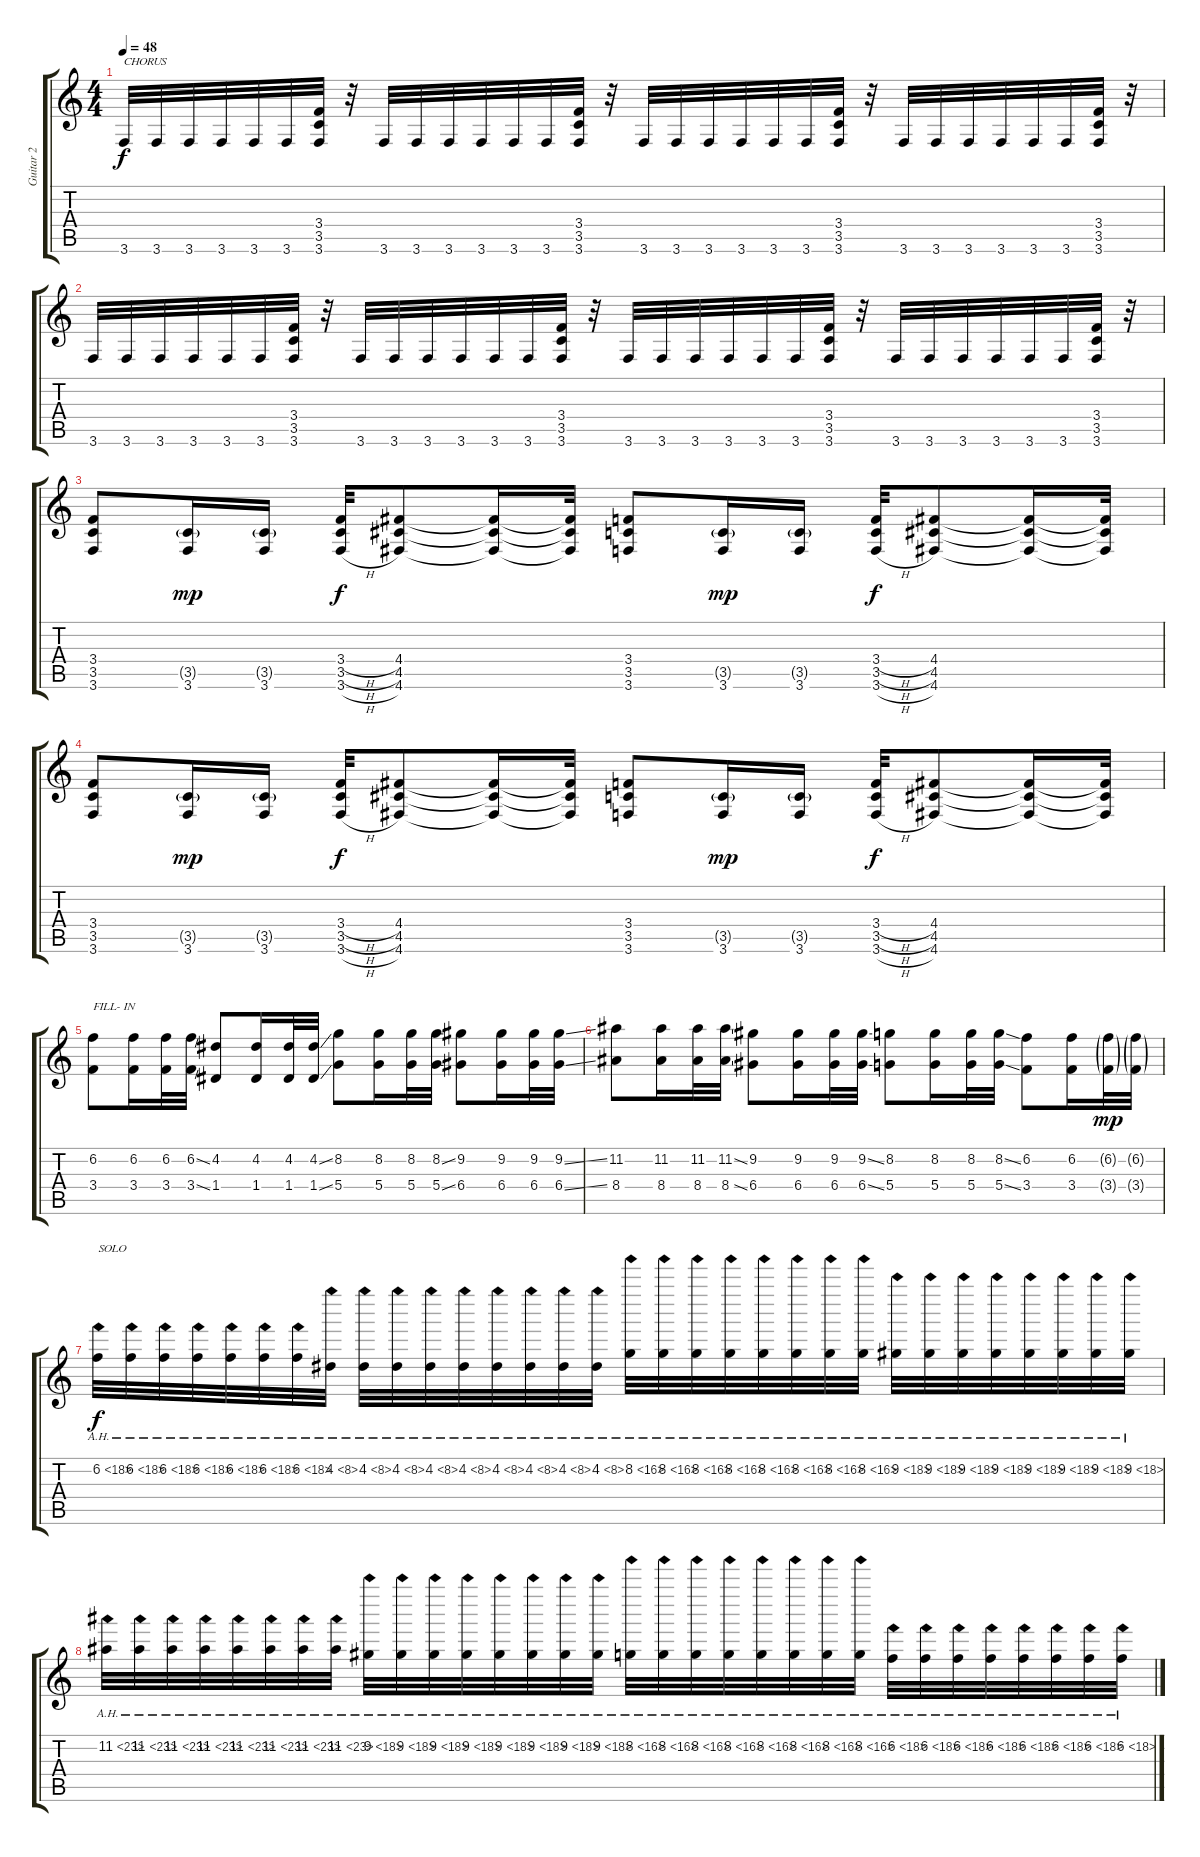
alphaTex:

\track ("Guitar 2" "Guitar 2") {instrument overdrivenguitar}
\staff {score tabs}
\tuning (E4 B3 G3 D3 A2 D2) {hide}
\ts (4 4)
\tempo 48
\clef g2
\ks c
3.6.32{txt "CHORUS" dy f} 3.6.32 3.6.32 3.6.32 3.6.32 3.6.32 (3.4 3.5 3.6).32 r.32 3.6.32 3.6.32 3.6.32 3.6.32 3.6.32 3.6.32 (3.4 3.5 3.6).32 r.32 3.6.32 3.6.32 3.6.32 3.6.32 3.6.32 3.6.32 (3.4 3.5 3.6).32 r.32 3.6.32 3.6.32 3.6.32 3.6.32 3.6.32 3.6.32 (3.4 3.5 3.6).32 r.32 |
3.6.32 3.6.32 3.6.32 3.6.32 3.6.32 3.6.32 (3.4 3.5 3.6).32 r.32 3.6.32 3.6.32 3.6.32 3.6.32 3.6.32 3.6.32 (3.4 3.5 3.6).32 r.32 3.6.32 3.6.32 3.6.32 3.6.32 3.6.32 3.6.32 (3.4 3.5 3.6).32 r.32 3.6.32 3.6.32 3.6.32 3.6.32 3.6.32 3.6.32 (3.4 3.5 3.6).32 r.32 |
(3.4 3.5 3.6).8 (3.5{g} 3.6).16{dy mp} (3.5{g} 3.6).16 (3.4{h} 3.5{h} 3.6{h}).32{dy f} (4.4 4.5 4.6).8 (4.4{t} 4.5{t} 4.6{t}).16 (4.4{t} 4.5{t} 4.6{t}).32 (3.4 3.5 3.6).8 (3.5{g} 3.6).16{dy mp} (3.5{g} 3.6).16 (3.4{h} 3.5{h} 3.6{h}).32{dy f} (4.4 4.5 4.6).8 (4.4{t} 4.5{t} 4.6{t}).16 (4.4{t} 4.5{t} 4.6{t}).32 |
(3.4 3.5 3.6).8 (3.5{g} 3.6).16{dy mp} (3.5{g} 3.6).16 (3.4{h} 3.5{h} 3.6{h}).32{dy f} (4.4 4.5 4.6).8 (4.4{t} 4.5{t} 4.6{t}).16 (4.4{t} 4.5{t} 4.6{t}).32 (3.4 3.5 3.6).8 (3.5{g} 3.6).16{dy mp} (3.5{g} 3.6).16 (3.4{h} 3.5{h} 3.6{h}).32{dy f} (4.4 4.5 4.6).8 (4.4{t} 4.5{t} 4.6{t}).16 (4.4{t} 4.5{t} 4.6{t}).32 |
(6.2 3.4).8{txt "FILL- IN"} (6.2 3.4).16 (6.2 3.4).32 (6.2{ss} 3.4{ss}).32 (4.2 1.4).8 (4.2 1.4).16 (4.2 1.4).32 (4.2{ss} 1.4{ss}).32 (8.2 5.4).8 (8.2 5.4).16 (8.2 5.4).32 (8.2{ss} 5.4{ss}).32 (9.2 6.4).8 (9.2 6.4).16 (9.2 6.4).32 (9.2{ss} 6.4{ss}).32 |
(11.2 8.4).8 (11.2 8.4).16 (11.2 8.4).32 (11.2{ss} 8.4{ss}).32 (9.2 6.4).8 (9.2 6.4).16 (9.2 6.4).32 (9.2{ss} 6.4{ss}).32 (8.2 5.4).8 (8.2 5.4).16 (8.2 5.4).32 (8.2{ss} 5.4{ss}).32 (6.2 3.4).8 (6.2 3.4).16 (6.2{g} 3.4{g}).32{dy mp} (6.2{g} 3.4{g}).32 |
6.2{ah 12}.32{txt "SOLO" dy f} 6.2{ah 12}.32 6.2{ah 12}.32 6.2{ah 12}.32 6.2{ah 12}.32 6.2{ah 12}.32 6.2{ah 12}.32 4.2{ah 4}.32 4.2{ah 4}.32 4.2{ah 4}.32 4.2{ah 4}.32 4.2{ah 4}.32 4.2{ah 4}.32 4.2{ah 4}.32 4.2{ah 4}.32 4.2{ah 4}.32 8.2{ah 8}.32 8.2{ah 8}.32 8.2{ah 8}.32 8.2{ah 8}.32 8.2{ah 8}.32 8.2{ah 8}.32 8.2{ah 8}.32 8.2{ah 8}.32 9.2{ah 9}.32 9.2{ah 9}.32 9.2{ah 9}.32 9.2{ah 9}.32 9.2{ah 9}.32 9.2{ah 9}.32 9.2{ah 9}.32 9.2{ah 9}.32 |
11.2{ah 12}.32 11.2{ah 12}.32 11.2{ah 12}.32 11.2{ah 12}.32 11.2{ah 12}.32 11.2{ah 12}.32 11.2{ah 12}.32 11.2{ah 12}.32 9.2{ah 9}.32 9.2{ah 9}.32 9.2{ah 9}.32 9.2{ah 9}.32 9.2{ah 9}.32 9.2{ah 9}.32 9.2{ah 9}.32 9.2{ah 9}.32 8.2{ah 8}.32 8.2{ah 8}.32 8.2{ah 8}.32 8.2{ah 8}.32 8.2{ah 8}.32 8.2{ah 8}.32 8.2{ah 8}.32 8.2{ah 8}.32 6.2{ah 12}.32 6.2{ah 12}.32 6.2{ah 12}.32 6.2{ah 12}.32 6.2{ah 12}.32 6.2{ah 12}.32 6.2{ah 12}.32 6.2{ah 12}.32
